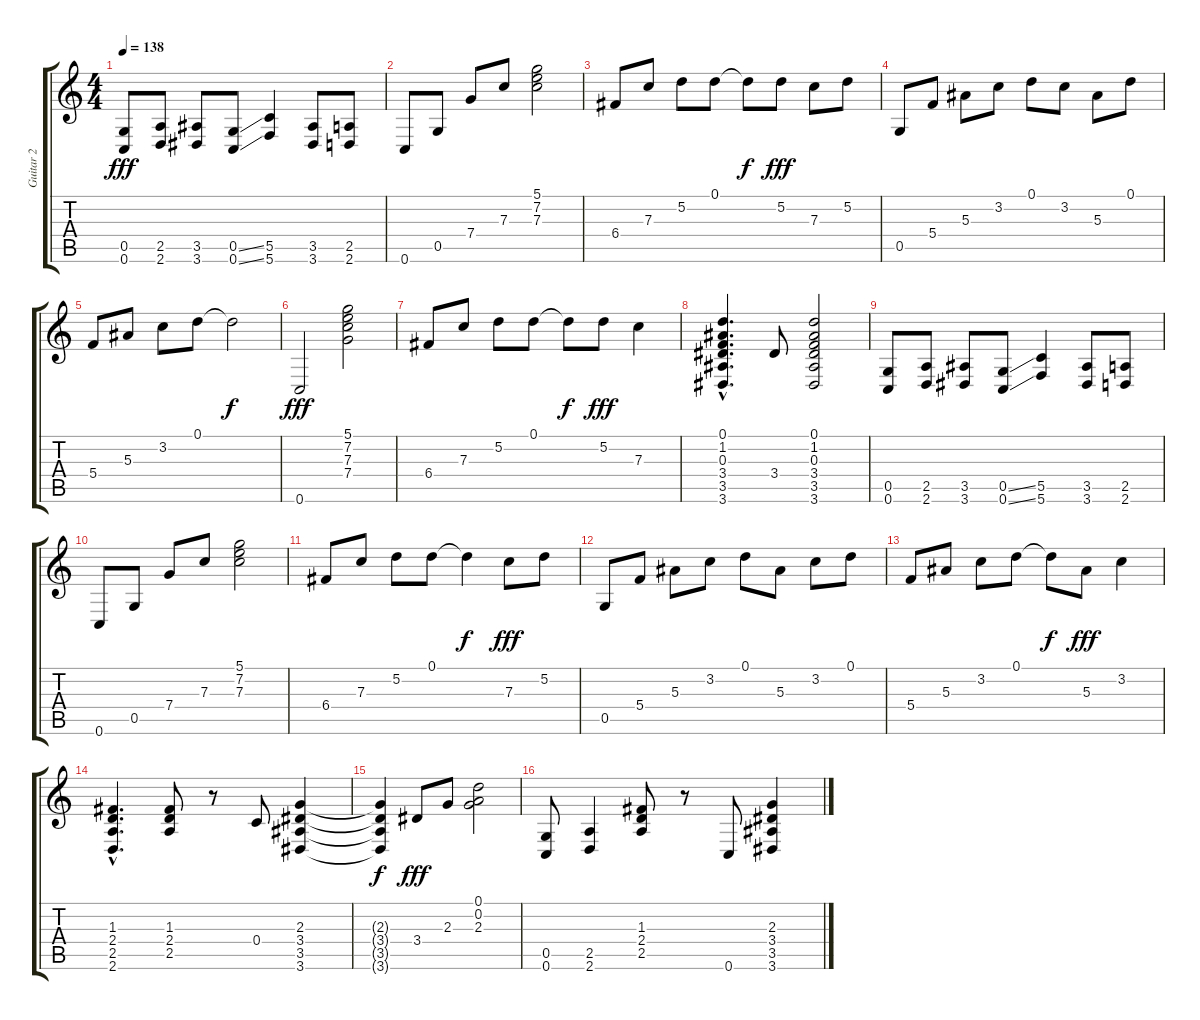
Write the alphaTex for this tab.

\track ("Guitar 2" "Guitar 2") {instrument acousticguitarsteel}
\staff {score tabs}
\tuning (D4 A3 F3 C3 G2 C2) {hide}
\ts (4 4)
\tempo 138
\clef g2
\ks c
(0.5 0.6).8{dy fff} (2.5 2.6).8 (3.5 3.6).8 (0.5{ss} 0.6{ss}).8 (5.5 5.6).4 (3.5 3.6).8 (2.5 2.6).8 |
0.6.8 0.5.8 7.4.8 7.3.8 (5.1 7.2 7.3).2 |
6.4.8 7.3.8 5.2.8 0.1.8 0.1{t}.8{dy f} 5.2.8{dy fff} 7.3.8 5.2.8 |
0.5.8 5.4.8 5.3.8 3.2.8 0.1.8 3.2.8 5.3.8 0.1.8 |
5.4.8 5.3.8 3.2.8 0.1.8 0.1{t}.2{dy f} |
0.6.2{dy fff} (5.1 7.2 7.3 7.4).2 |
6.4.8 7.3.8 5.2.8 0.1.8 0.1{t}.8{dy f} 5.2.8{dy fff} 7.3.4 |
(0.1{hac} 1.2{hac} 0.3{hac} 3.4{hac} 3.5{hac} 3.6{hac}).4{d} 3.4.8 (0.1 1.2 0.3 3.4 3.5 3.6).2 |
(0.5 0.6).8 (2.5 2.6).8 (3.5 3.6).8 (0.5{ss} 0.6{ss}).8 (5.5 5.6).4 (3.5 3.6).8 (2.5 2.6).8 |
0.6.8 0.5.8 7.4.8 7.3.8 (5.1 7.2 7.3).2 |
6.4.8 7.3.8 5.2.8 0.1.8 0.1{t}.4{dy f} 7.3.8{dy fff} 5.2.8 |
0.5.8 5.4.8 5.3.8 3.2.8 0.1.8 5.3.8 3.2.8 0.1.8 |
5.4.8 5.3.8 3.2.8 0.1.8 0.1{t}.8{dy f} 5.3.8{dy fff} 3.2.4 |
(1.3{hac} 2.4{hac} 2.5{hac} 2.6{hac}).4{d} (1.3 2.4 2.5).8 r.8 0.4.8 (2.3 3.4 3.5 3.6).4 |
(2.3{t} 3.4{t} 3.5{t} 3.6{t}).4{dy f} 3.4.8{dy fff} 2.3.8 (0.1 0.2 2.3).2 |
(0.5 0.6).8 (2.5 2.6).4 (1.3 2.4 2.5).8 r.8 0.6.8 (2.3 3.4 3.5 3.6).4
